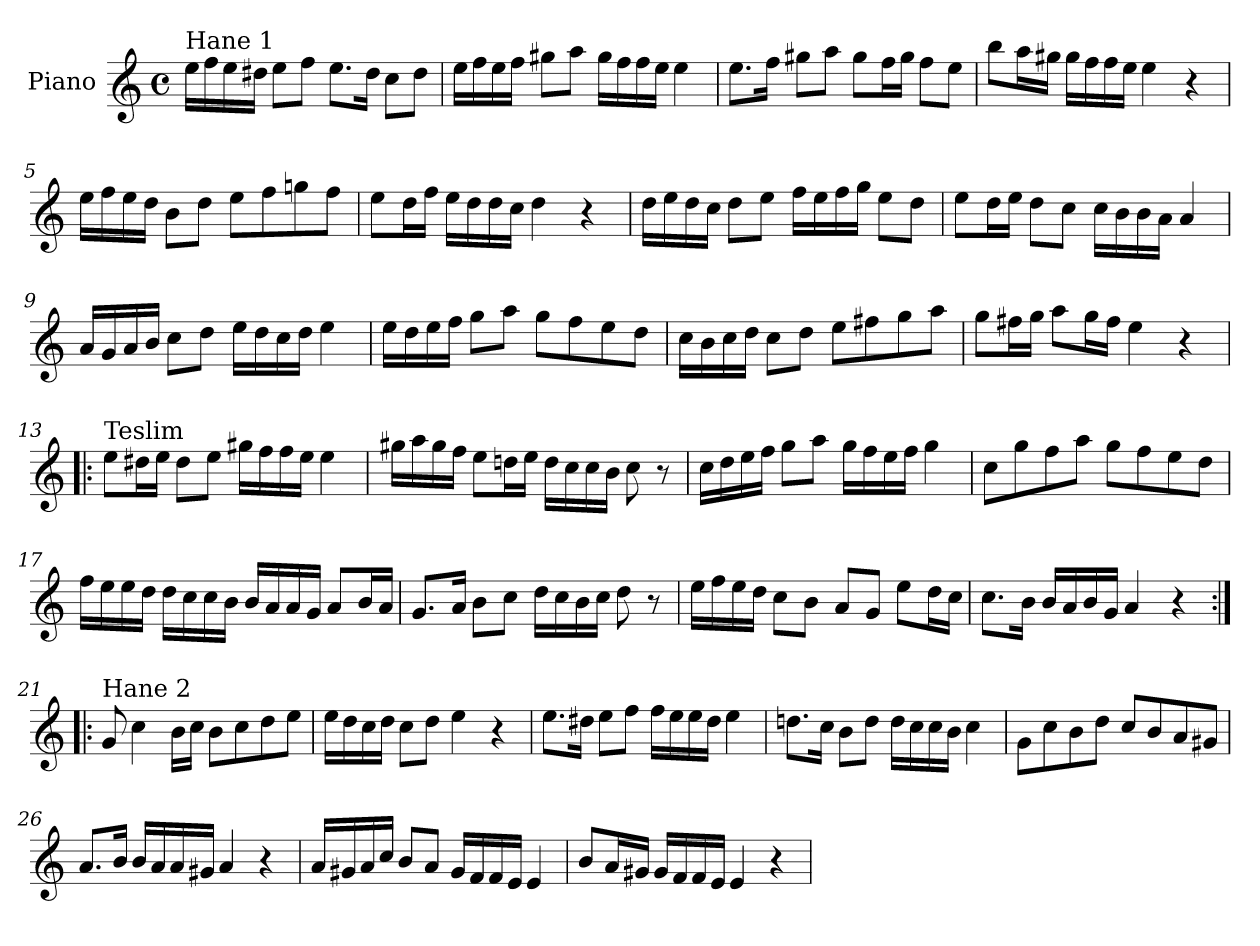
**kern
*part1
*staff1
*I"Piano
*I'Pno
*clefG2
*k[]
*M4/4
*met(c)
=1
!LO:TX:a:t=Hane 1
16ee\LL
16ff\
16ee\
16dd#X\JJ
8ee\L
8ff\J
8.ee\L
16dd#\Jk
8cc\L
8dd#\J
=2
16ee\LL
16ff\
16ee\
16ff\JJ
8gg#X\L
8aa\J
16gg#\LL
16ff\
16ff\
16ee\JJ
4ee\
=3
8.ee\L
16ff\Jk
8gg#X\L
8aa\J
8gg#\L
16ff\L
16gg#\JJ
8ff\L
8ee\J
!!LO:LB:g=z
=4
8bb\L
16aa\L
16gg#X\JJ
16gg#\LL
16ff\
16ff\
16ee\JJ
4ee\
4r
=5
16ee\LL
16ff\
16ee\
16dd\JJ
8b\L
8dd\J
8ee\L
8ff\
8ggn\
8ff\J
=6
8ee\L
16dd\L
16ff\JJ
16ee\LL
16dd\
16dd\
16cc\JJ
4dd\
4r
=7
16dd\LL
16ee\
16dd\
16cc\JJ
8dd\L
8ee\J
16ff\LL
16ee\
16ff\
16gg\JJ
8ee\L
8dd\J
!!LO:LB:g=z
=8
8ee\L
16dd\L
16ee\JJ
8dd\L
8cc\J
16cc\LL
16b\
16b\
16a\JJ
4a/
=9
16a/LL
16g/
16a/
16b/JJ
8cc\L
8dd\J
16ee\LL
16dd\
16cc\
16dd\JJ
4ee\
=10
16ee\LL
16dd\
16ee\
16ff\JJ
8gg\L
8aa\J
8gg\L
8ff\
8ee\
8dd\J
=11
16cc\LL
16b\
16cc\
16dd\JJ
8cc\L
8dd\J
8ee\L
8ff#X\
8gg\
8aa\J
!!LO:LB:g=z
=12
8gg\L
16ff#X\L
16gg\JJ
8aa\L
16gg\L
16ff#\JJ
4ee\
4r
=13!|:
!LO:TX:a:t=Teslim
8ee\L
16dd#X\L
16ee\JJ
8dd#\L
8ee\J
16gg#X\LL
16ff\
16ff\
16ee\JJ
4ee\
=14
16gg#X\LL
16aa\
16gg#\
16ff\JJ
8ee\L
16ddn\L
16ee\JJ
16dd\LL
16cc\
16cc\
16b\JJ
8cc\
8r
!!LO:LB:g=z
=15
16cc\LL
16dd\
16ee\
16ff\JJ
8gg\L
8aa\J
16gg\LL
16ff\
16ee\
16ff\JJ
4gg\
=16
8cc\L
8gg\
8ff\
8aa\J
8gg\L
8ff\
8ee\
8dd\J
=17
16ff\LL
16ee\
16ee\
16dd\JJ
16dd\LL
16cc\
16cc\
16b\JJ
16b/LL
16a/
16a/
16g/JJ
8a/L
16b/L
16a/JJ
!!LO:LB:g=z
=18
8.g/L
16a/Jk
8b\L
8cc\J
16dd\LL
16cc\
16b\
16cc\JJ
8dd\
8r
=19
16ee\LL
16ff\
16ee\
16dd\JJ
8cc\L
8b\J
8a/L
8g/J
8ee\L
16dd\L
16cc\JJ
=20
8.cc\L
16b\Jk
16b/LL
16a/
16b/
16g/JJ
4a/
4r
=21:|!|:
!LO:TX:a:t=Hane 2
8g/
4cc\
16b\LL
16cc\JJ
8b\L
8cc\
8dd\
8ee\J
!!LO:LB:g=z
=22
16ee\LL
16dd\
16cc\
16dd\JJ
8cc\L
8dd\J
4ee\
4r
=23
8.ee\L
16dd#X\Jk
8ee\L
8ff\J
16ff\LL
16ee\
16ee\
16dd#\JJ
4ee\
=24
8.ddn\L
16cc\Jk
8b\L
8dd\J
16dd\LL
16cc\
16cc\
16b\JJ
4cc\
=25
8g\L
8cc\
8b\
8dd\J
8cc/L
8b/
8a/
8g#X/J
!!LO:LB:g=z
=26
8.a/L
16b/Jk
16b/LL
16a/
16a/
16g#X/JJ
4a/
4r
=27
16a/LL
16g#X/
16a/
16cc/JJ
8b/L
8a/J
16g#/LL
16f/
16f/
16e/JJ
4e/
=28
8b/L
16a/L
16g#X/JJ
16g#/LL
16f/
16f/
16e/JJ
4e/
4r
=
*-
